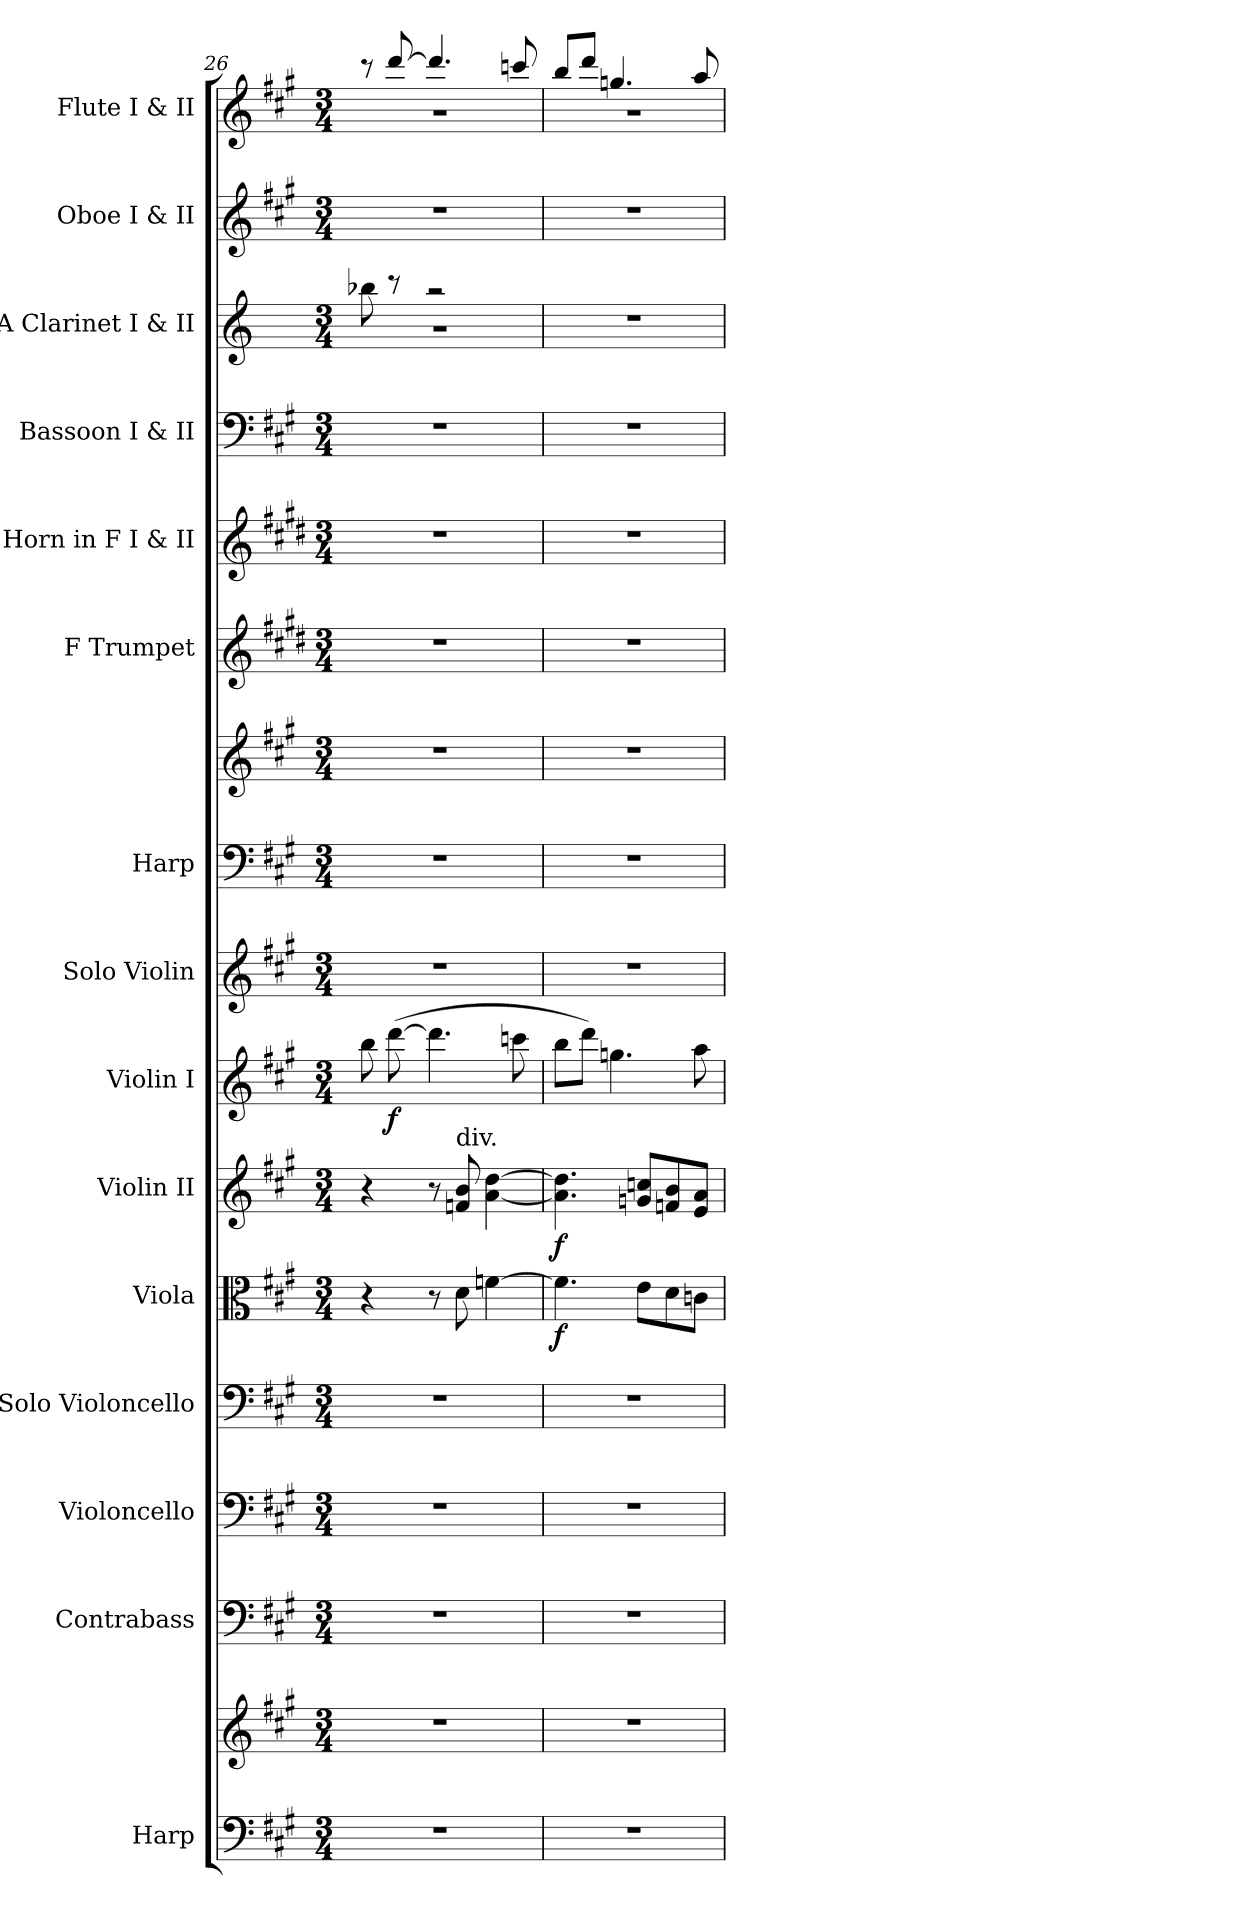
**kern	**kern	**kern	**kern	**kern	**kern	**dynam	**kern	**dynam	**kern	**dynam	**kern	**kern	**kern	**kern	**kern	**kern	**kern	**kern	**kern
*part15	*part15	*part14	*part13	*part12	*part11	*part11	*part10	*part10	*part9	*part9	*part8	*part7	*part7	*part6	*part5	*part4	*part3	*part2	*part1
*staff17	*staff16	*staff15	*staff14	*staff13	*staff12	*staff12	*staff11	*staff11	*staff10	*staff10	*staff9	*staff8	*staff7	*staff6	*staff5	*staff4	*staff3	*staff2	*staff1
*I"Harp	*	*I"Contrabass	*I"Violoncello	*I"Solo Violoncello	*I"Viola	*	*I"Violin II	*	*I"Violin I	*	*I"Solo Violin	*I"Harp	*	*I"F Trumpet	*I"Horn in F I &amp; II	*I"Bassoon I &amp; II	*I"A Clarinet I &amp; II	*I"Oboe I &amp; II	*I"Flute I &amp; II
*I'Hrp.	*	*I'Cb.	*I'Vc.	*I'Vc.	*I'Vla.	*	*I'Vln.	*	*I'Vln.	*	*I'Vln.	*I'Hrp.	*	*I'F Tpt.	*	*I'Bsn.	*I'A Cl.	*I'Ob.	*I'Fl.
!!LO:PB:g=z
*clefF4	*clefG2	*clefF4	*clefF4	*clefF4	*clefC3	*	*clefG2	*	*clefG2	*	*clefG2	*clefF4	*clefG2	*clefG2	*clefG2	*clefF4	*clefG2	*clefG2	*clefG2
*	*	*ITrd7c12	*	*	*	*	*	*	*	*	*	*	*	*ITrd-3c-5	*ITrd4c7	*	*ITrd2c3	*	*
*k[f#c#g#]	*k[f#c#g#]	*k[f#c#g#]	*k[f#c#g#]	*k[f#c#g#]	*k[f#c#g#]	*	*k[f#c#g#]	*	*k[f#c#g#]	*	*k[f#c#g#]	*k[f#c#g#]	*k[f#c#g#]	*k[f#c#g#]	*k[f#c#g#]	*k[f#c#g#]	*k[f#c#g#]	*k[f#c#g#]	*k[f#c#g#]
*M3/4	*M3/4	*M3/4	*M3/4	*M3/4	*M3/4	*	*M3/4	*	*M3/4	*	*M3/4	*M3/4	*M3/4	*M3/4	*M3/4	*M3/4	*M3/4	*M3/4	*M3/4
*MM96	*MM96	*MM96	*MM96	*MM96	*MM96	*	*MM96	*	*MM96	*	*MM96	*MM96	*MM96	*MM96	*MM96	*MM96	*MM96	*MM96	*MM96
=26	=26	=26	=26	=26	=26	=26	=26	=26	=26	=26	=26	=26	=26	=26	=26	=26	=26	=26	=26
*	*	*	*	*	*	*	*	*	*	*	*	*	*	*	*	*	*^	*	*^
2.r	2.r	2.r	2.r	2.r	4r	.	4r	.	8bb\	.	2.r	2.r	2.r	2.r	2.r	2.r	8ggn\	2.r	2.r	8r	2.r
!	!	!	!	!	!	!	!	!	!	!LO:DY:b	!	!	!	!	!	!	!	!	!	!	!
.	.	.	.	.	.	.	.	.	(>[8ddd\	f	.	.	.	.	.	.	8r	.	.	[8ddd/	.
.	.	.	.	.	8r	.	8r	.	4.ddd\]	.	.	.	.	.	.	.	2r	.	.	4.ddd/]	.
!	!	!	!	!	!	!	!LO:TX:a:t=div.	!	!	!	!	!	!	!	!	!	!	!	!	!	!
.	.	.	.	.	8d\	.	8fn/ 8b/	.	.	.	.	.	.	.	.	.	.	.	.	.	.
.	.	.	.	.	[4fn\	.	[4a\ [4dd\	.	.	.	.	.	.	.	.	.	.	.	.	.	.
.	.	.	.	.	.	.	.	.	8cccn\	.	.	.	.	.	.	.	.	.	.	8cccn/	.
*	*	*	*	*	*	*	*	*	*	*	*	*	*	*	*	*	*v	*v	*	*	*
=27	=27	=27	=27	=27	=27	=27	=27	=27	=27	=27	=27	=27	=27	=27	=27	=27	=27	=27	=27	=27
*	*	*	*	*	*	*	*	*	*	*	*	*	*	*	*	*	*	*	*MM92	*
!	!	!	!	!	!	!LO:DY:b	!	!LO:DY:b	!	!	!	!	!	!	!	!	!	!	!	!
2.r	2.r	2.r	2.r	2.r	4.f\]	f	4.a\] 4.dd\]	f	8bb\L	.	2.r	2.r	2.r	2.r	2.r	2.r	2.r	2.r	8bb/L	2.r
.	.	.	.	.	.	.	.	.	8ddd\J)	.	.	.	.	.	.	.	.	.	8ddd/J	.
.	.	.	.	.	.	.	.	.	4.ggn\	.	.	.	.	.	.	.	.	.	4.ggn/	.
.	.	.	.	.	8e\L	.	8gn/ 8ccn/L	.	.	.	.	.	.	.	.	.	.	.	.	.
.	.	.	.	.	8d\	.	8fn/ 8b/	.	.	.	.	.	.	.	.	.	.	.	.	.
.	.	.	.	.	8cn\J	.	8e/ 8a/J	.	8aa\	.	.	.	.	.	.	.	.	.	8aa/	.
*	*	*	*	*	*	*	*	*	*	*	*	*	*	*	*	*	*	*	*v	*v
=	=	=	=	=	=	=	=	=	=	=	=	=	=	=	=	=	=	=	=
*-	*-	*-	*-	*-	*-	*-	*-	*-	*-	*-	*-	*-	*-	*-	*-	*-	*-	*-	*-
